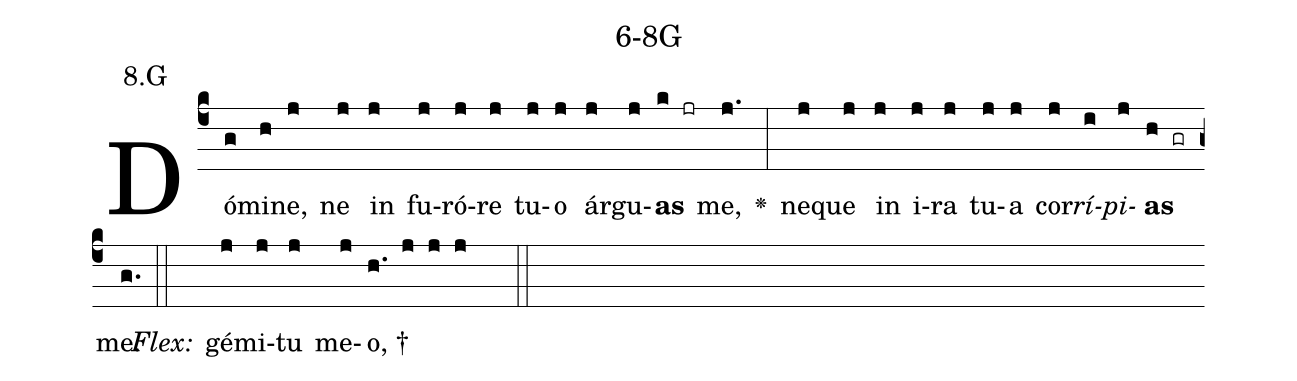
name: 6-8G;
annotation: 8.G;
%%
(c4)Dó(g)mi(h)ne,(j) ne(j) in(j) fu(j)ró(j)re(j) tu(j)o(j) ár(j)gu(j)<b>as</b>(k jr) me,(j.) <v>\greheightstar</v>(:) ne(j)que(j) in(j) i(j)ra(j) tu(j)a(j) cor(j)<i>rí</i>(i)<i>pi</i>(j)<b>as</b>(h gr) me.(g.) (::)
<i>Flex:</i>()  gé(j)mi(j)tu(j) me(j)o, †(h. j j j  ::)

%E(j) u(j) o(i) u(j) a(h) e.(g.) (::)
